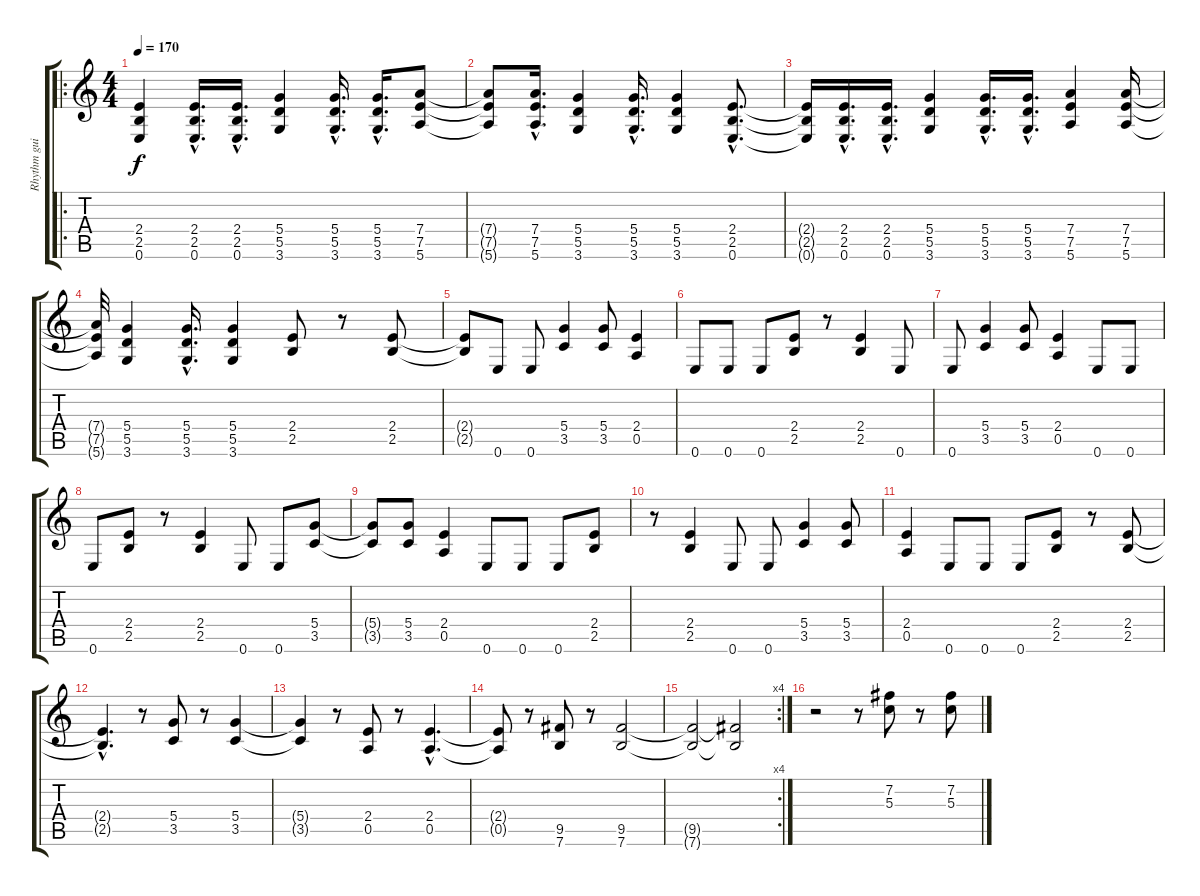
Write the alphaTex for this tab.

\track ("Rhythm guitar + Solo" "Rhythm gui") {instrument distortionguitar}
\staff {score tabs}
\tuning (E4 B3 G3 D3 A2 E2) {hide}
\ro
\ts (4 4)
\tempo 170
\clef g2
\ks c
(2.4 2.5 0.6).4{dy f instrument distortionguitar} (2.4{hac} 2.5{hac} 0.6{hac}).16{d} (2.4{hac} 2.5{hac} 0.6{hac}).16{d} (5.4 5.5 3.6).4 (5.4{hac} 5.5{hac} 3.6{hac}).16{d} (5.4{hac} 5.5{hac} 3.6{hac}).16{d} (7.4 7.5 5.6).8 |
(7.4{t} 7.5{t} 5.6{t}).8 (7.4{hac} 7.5{hac} 5.6{hac}).16{d} (5.4 5.5 3.6).4 (5.4{hac} 5.5{hac} 3.6{hac}).16{d} (5.4 5.5 3.6).4 (2.4{hac} 2.5{hac} 0.6{hac}).8{d} |
(2.4{t} 2.5{t} 0.6{t}).16 (2.4{hac} 2.5{hac} 0.6{hac}).16{d} (2.4{hac} 2.5{hac} 0.6{hac}).16{d} (5.4 5.5 3.6).4 (5.4{hac} 5.5{hac} 3.6{hac}).16{d} (5.4{hac} 5.5{hac} 3.6{hac}).16{d} (7.4 7.5 5.6).4 (7.4 7.5 5.6).16 |
(7.4{t} 7.5{t} 5.6{t}).32 (5.4 5.5 3.6).4 (5.4{hac} 5.5{hac} 3.6{hac}).16{d} (5.4 5.5 3.6).4 (2.4 2.5).8 r.8 (2.4 2.5).8 |
(2.4{t} 2.5{t}).8 0.6.8 0.6.8 (5.4 3.5).4 (5.4 3.5).8 (2.4 0.5).4 |
0.6.8 0.6.8 0.6.8 (2.4 2.5).8 r.8 (2.4 2.5).4 0.6.8 |
0.6.8 (5.4 3.5).4 (5.4 3.5).8 (2.4 0.5).4 0.6.8 0.6.8 |
0.6.8 (2.4 2.5).8 r.8 (2.4 2.5).4 0.6.8 0.6.8 (5.4 3.5).8 |
(5.4{t} 3.5{t}).8 (5.4 3.5).8 (2.4 0.5).4 0.6.8 0.6.8 0.6.8 (2.4 2.5).8 |
r.8 (2.4 2.5).4 0.6.8 0.6.8 (5.4 3.5).4 (5.4 3.5).8 |
(2.4 0.5).4 0.6.8 0.6.8 0.6.8 (2.4 2.5).8 r.8 (2.4 2.5).8 |
(2.4{hac t} 2.5{hac t}).4{d} r.8 (5.4 3.5).8 r.8 (5.4 3.5).4 |
(5.4{t} 3.5{t}).4 r.8 (2.4 0.5).8 r.8 (2.4{hac} 0.5{hac}).4{d} |
(2.4{t} 0.5{t}).8 r.8 (9.5 7.6).8 r.8 (9.5 7.6).2 |
\rc 4
(9.5{t} 7.6{t}).2 (9.5{t} 7.6{t}).2 |
r.2 r.8 (7.2 5.3).8 r.8 (7.2 5.3).8
